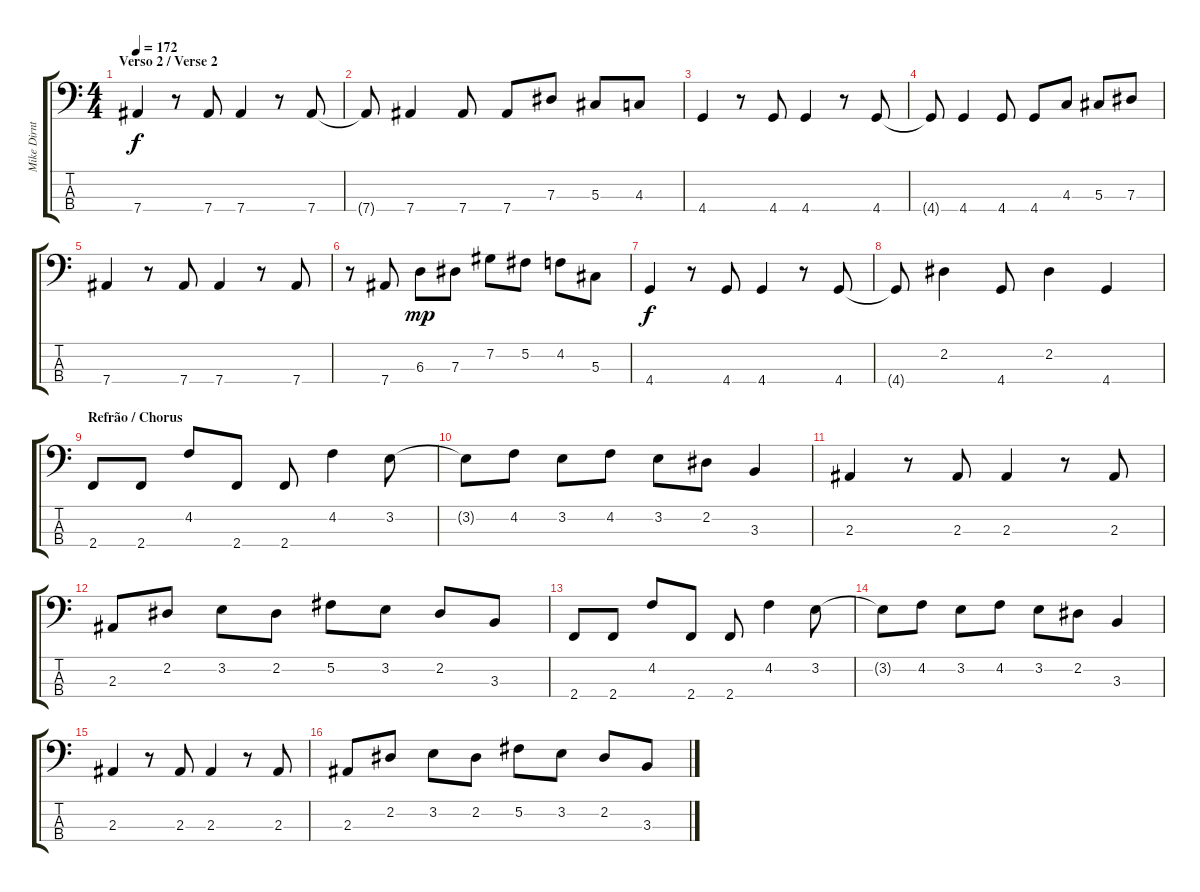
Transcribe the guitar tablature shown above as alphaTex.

\track ("Mike Dirnt - Baixo / Bass" "Mike Dirnt") {instrument electricbasspick}
\staff {score tabs}
\tuning (Gb2 Db2 Ab1 Eb1) {hide}
\ts (4 4)
\section ("" "Verso 2 / Verse 2")
\tempo 172
\clef f4
\ks c
7.4.4{dy f} r.8 7.4.8 7.4.4 r.8 7.4.8 |
7.4{t}.8 7.4.4 7.4.8 7.4.8 7.3.8 5.3.8 4.3.8 |
4.4.4 r.8 4.4.8 4.4.4 r.8 4.4.8 |
4.4{t}.8 4.4.4 4.4.8 4.4.8 4.3.8 5.3.8 7.3.8 |
7.4.4 r.8 7.4.8 7.4.4 r.8 7.4.8 |
r.8 7.4.8 6.3.8{dy mp} 7.3.8 7.2.8 5.2.8 4.2.8 5.3.8 |
4.4.4{dy f} r.8 4.4.8 4.4.4 r.8 4.4.8 |
4.4{t}.8 2.2.4 4.4.8 2.2.4 4.4.4 |
\section ("" "Refrão / Chorus")
2.4.8 2.4.8 4.2.8 2.4.8 2.4.8 4.2.4 3.2.8 |
3.2{t}.8 4.2.8 3.2.8 4.2.8 3.2.8 2.2.8 3.3.4 |
2.3.4 r.8 2.3.8 2.3.4 r.8 2.3.8 |
2.3.8 2.2.8 3.2.8 2.2.8 5.2.8 3.2.8 2.2.8 3.3.8 |
2.4.8 2.4.8 4.2.8 2.4.8 2.4.8 4.2.4 3.2.8 |
3.2{t}.8 4.2.8 3.2.8 4.2.8 3.2.8 2.2.8 3.3.4 |
2.3.4 r.8 2.3.8 2.3.4 r.8 2.3.8 |
2.3.8 2.2.8 3.2.8 2.2.8 5.2.8 3.2.8 2.2.8 3.3.8
